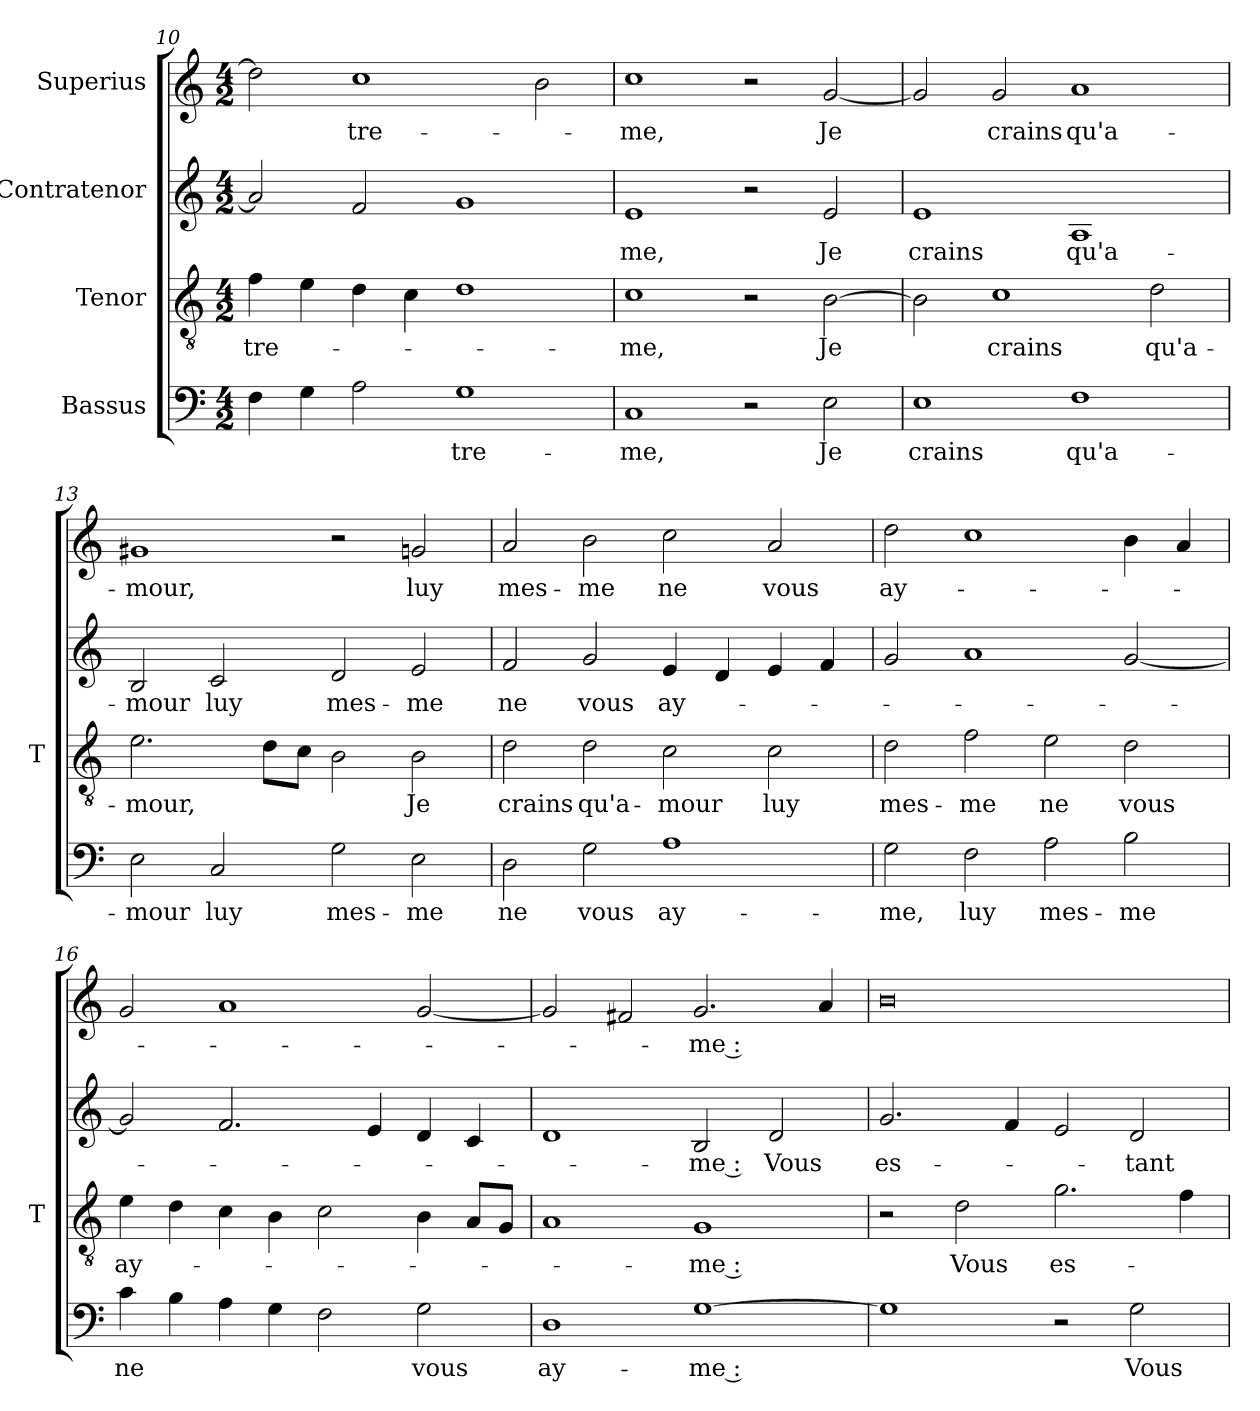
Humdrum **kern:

**kern	**text	**kern	**text	**kern	**text	**kern	**text
*part4	*part4	*part3	*part3	*part2	*part2	*part1	*part1
*staff4	*staff4	*staff3	*staff3	*staff2	*staff2	*staff1	*staff1
*I"Bassus	*	*I"Tenor	*	*I"Contratenor	*	*I"Superius	*
*	*	*I'T	*	*	*	*	*
*clefF4	*	*clefGv2	*	*clefG2	*	*clefG2	*
*k[]	*	*k[]	*	*k[]	*	*k[]	*
*M4/2	*	*M4/2	*	*M4/2	*	*M4/2	*
=10	=10	=10	=10	=10	=10	=10	=10
4F	.	4f	tre-	2a]	.	2dd]	.
4G	.	4e	.	.	.	.	.
2A	.	4d	.	2f	.	1cc	tre-
.	.	4c	.	.	.	.	.
1G	tre-	1d	.	1g	.	.	.
.	.	.	.	.	.	2b	.
=11	=11	=11	=11	=11	=11	=11	=11
1C	-me,	1c	-me,	1e	-me,	1cc	-me,
2r	.	2r	.	2r	.	2r	.
2E	-Je	[2B	-Je	2e	-Je	[2g	-Je
=12	=12	=12	=12	=12	=12	=12	=12
1E	-crains	2B]	.	1e	-crains	2g]	.
.	.	1c	-crains	.	.	2g	-crains
1F	qu'a-	.	.	1A	qu'a-	1a	qu'a-
.	.	2d	qu'a-	.	.	.	.
=13	=13	=13	=13	=13	=13	=13	=13
2E	-mour	2.e	-mour,	2B	-mour	1g#X	-mour,
2C	-luy	.	.	2c	-luy	.	.
.	.	8dL	.	.	.	.	.
.	.	8cJ	.	.	.	.	.
2G	mes-	2B	.	2d	mes-	2r	.
2E	-me	2B	-Je	2e	-me	2g	-luy
=14	=14	=14	=14	=14	=14	=14	=14
2D	-ne	2d	-crains	2f	-ne	2a	mes-
2G	-vous	2d	qu'a-	2g	-vous	2b	-me
1A	ay-	2c	-mour	4e	ay-	2cc	-ne
.	.	.	.	4d	.	.	.
.	.	2c	-luy	4e	.	2a	-vous
.	.	.	.	4f	.	.	.
=15	=15	=15	=15	=15	=15	=15	=15
2G	-me,	2d	mes-	2g	.	2dd	ay-
2F	-luy	2f	-me	1a	.	1cc	.
2A	mes-	2e	-ne	.	.	.	.
2B	-me	2d	-vous	[2g	.	4b	.
.	.	.	.	.	.	4a	.
=16	=16	=16	=16	=16	=16	=16	=16
4c	-ne	4e	ay-	2g]	.	2g	.
4B	.	4d	.	.	.	.	.
4A	.	4c	.	2.f	.	1a	.
4G	.	4B	.	.	.	.	.
2F	.	2c	.	.	.	.	.
.	.	.	.	4e	.	.	.
2G	-vous	4B	.	4d	.	[2g	.
.	.	8AL	.	4c	.	.	.
.	.	8GJ	.	.	.	.	.
=17	=17	=17	=17	=17	=17	=17	=17
1D	ay-	1A	.	1d	.	2g]	.
.	.	.	.	.	.	2f#X	.
[1G	-me :	1G	-me :	2B	-me :	2.g	-me :
.	.	.	.	2d	-Vous	.	.
.	.	.	.	.	.	4a	.
=18	=18	=18	=18	=18	=18	=18	=18
1G]	.	2r	.	2.g	es-	0b	.
.	.	2d	-Vous	.	.	.	.
.	.	.	.	4f	.	.	.
2r	.	2.g	es-	2e	.	.	.
2G	-Vous	.	.	2d	-tant	.	.
.	.	4f	.	.	.	.	.
=	=	=	=	=	=	=	=
*-	*-	*-	*-	*-	*-	*-	*-
